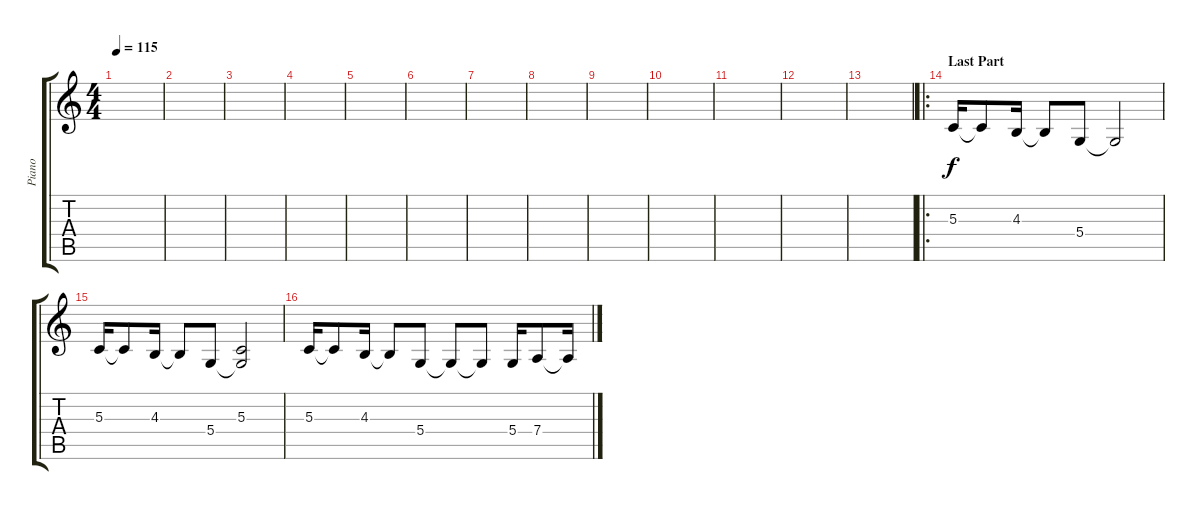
\track ("Piano" "Piano") {instrument electricgrandpiano}
\staff {score tabs}
\tuning (E4 B3 G3 D3 A2 E2) {hide}
\ts (4 4)
\tempo 115
\clef g2
\ks c
|
|
|
|
|
|
|
|
|
|
|
|
|
\ro
\section ("" "Last Part")
5.3.16 5.3{t}.8 4.3.16 4.3{t}.8 5.4.8 5.4{t}.2 |
5.3.16 5.3{t}.8 4.3.16 4.3{t}.8 5.4.8 (5.3 5.4{t}).2 |
5.3.16 5.3{t}.8 4.3.16 4.3{t}.8 5.4.8 5.4{t}.8 5.4{t}.8 5.4.16 7.4.8 7.4{t}.16
